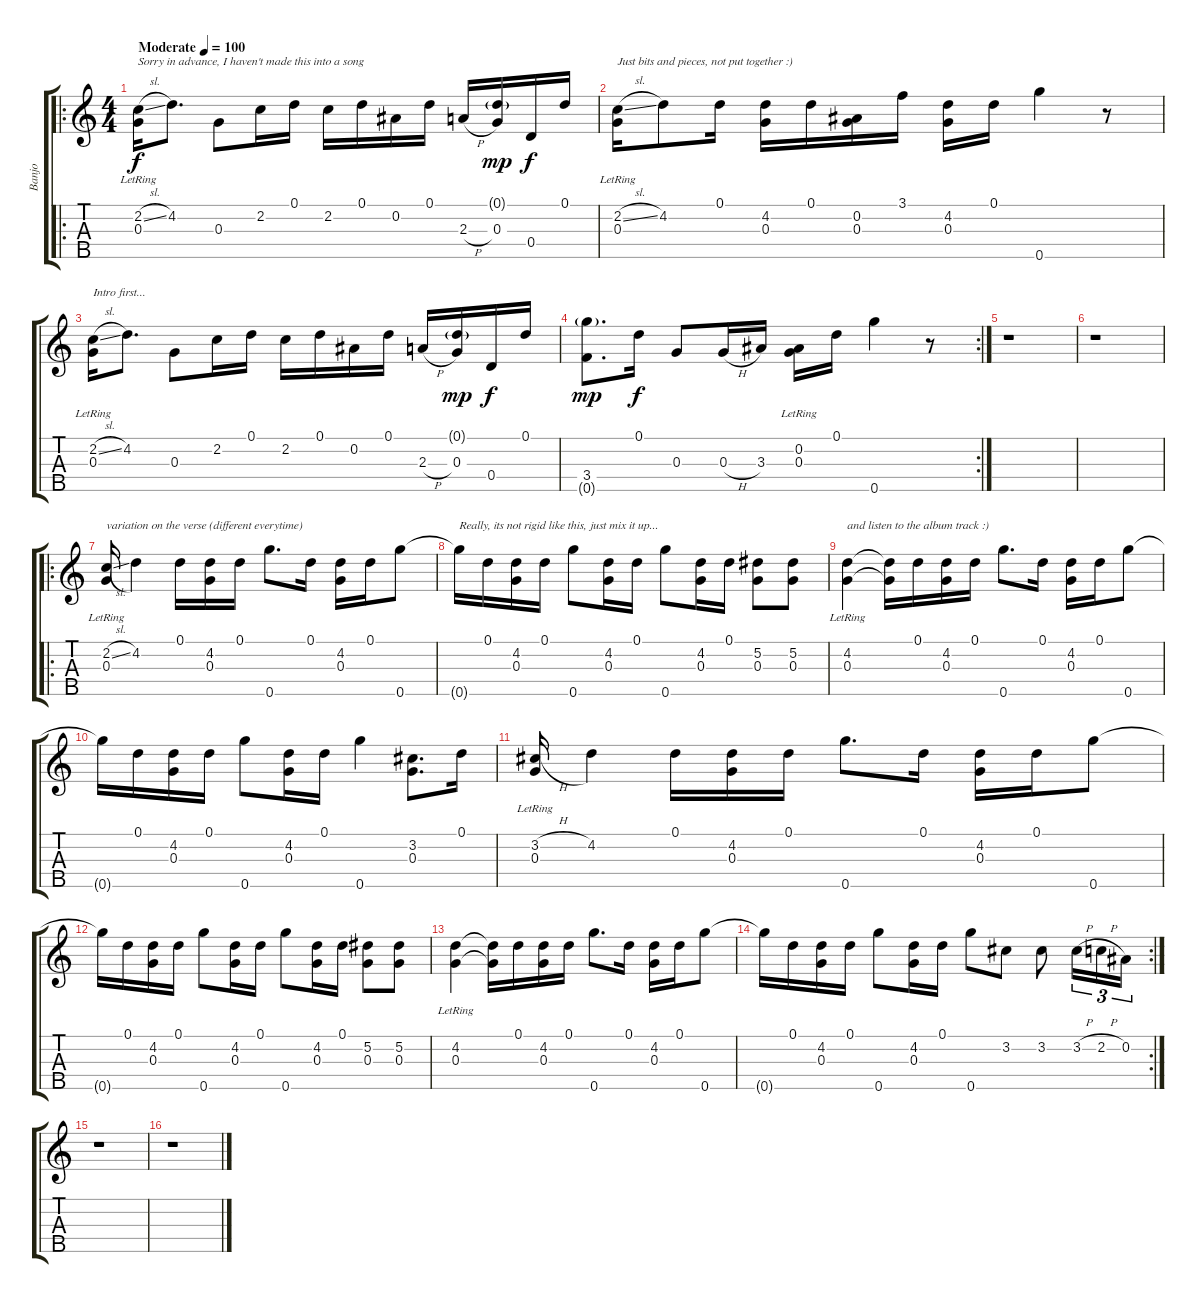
\track ("Banjo" "Banjo") {instrument acousticguitarsteel}
\staff {score tabs}
\tuning (D4 Bb3 G3 D3 G4) {hide}
\ro
\ts (4 4)
\tempo (100 "Moderate")
\clef g2
\ks c
(2.2{sl lr} 0.3{lr}).16{txt "Sorry in advance, I haven't made this into a song" dy f instrument acousticguitarsteel} 4.2.8{d} 0.3.8 2.2.16 0.1.16 2.2.16 0.1.16 0.2.16 0.1.16 2.3{h}.16 (0.1{g} 0.3).16{dy mp} 0.4.16{dy f} 0.1.16 |
(2.2{sl lr} 0.3{lr}).16{txt "Just bits and pieces, not put together :)"} 4.2.8 0.1.16 (4.2 0.3).16 0.1.16 (0.2 0.3).16 3.1.16 (4.2 0.3).16 0.1.16 0.5.4 r.8 |
(2.2{sl lr} 0.3{lr}).16{txt "Intro first..."} 4.2.8{d} 0.3.8 2.2.16 0.1.16 2.2.16 0.1.16 0.2.16 0.1.16 2.3{h}.16 (0.1{g} 0.3).16{dy mp} 0.4.16{dy f} 0.1.16 |
\rc 2
(3.4 0.5{g}).8{d dy mp} 0.1.16{dy f} 0.3.8 0.3{h}.16 3.3.16 (0.2{lr} 0.3{lr}).16 0.1.16 0.5.4 r.8 |
r.1 |
r.1 |
\ro
(2.2{sl lr} 0.3{lr}).16{txt "variation on the verse (different everytime)"} 4.2.4 0.1.16 (4.2 0.3).16 0.1.16 0.5.8{d} 0.1.16 (4.2 0.3).16 0.1.16 0.5.8 |
0.5{t}.16{txt "Really, its not rigid like this, just mix it up..."} 0.1.16 (4.2 0.3).16 0.1.16 0.5.8 (4.2 0.3).16 0.1.16 0.5.8 (4.2 0.3).16 0.1.16 (5.2 0.3).8 (5.2 0.3).8 |
(4.2 0.3{lr}).4{txt "and listen to the album track :)"} (4.2{t} 0.3{t}).16 0.1.16 (4.2 0.3).16 0.1.16 0.5.8{d} 0.1.16 (4.2 0.3).16 0.1.16 0.5.8 |
0.5{t}.16 0.1.16 (4.2 0.3).16 0.1.16 0.5.8 (4.2 0.3).16 0.1.16 0.5.4 (3.2 0.3).8{d} 0.1.16 |
(3.2{h lr} 0.3{lr}).16 4.2.4 0.1.16 (4.2 0.3).16 0.1.16 0.5.8{d} 0.1.16 (4.2 0.3).16 0.1.16 0.5.8 |
0.5{t}.16 0.1.16 (4.2 0.3).16 0.1.16 0.5.8 (4.2 0.3).16 0.1.16 0.5.8 (4.2 0.3).16 0.1.16 (5.2 0.3).8 (5.2 0.3).8 |
(4.2 0.3{lr}).4 (4.2{t} 0.3{t}).16 0.1.16 (4.2 0.3).16 0.1.16 0.5.8{d} 0.1.16 (4.2 0.3).16 0.1.16 0.5.8 |
\rc 2
0.5{t}.16 0.1.16 (4.2 0.3).16 0.1.16 0.5.8 (4.2 0.3).16 0.1.16 0.5.8 3.2.8 3.2.8 3.2{h}.16{tu (3 2)} 2.2{h}.16{tu (3 2)} 0.2.16{tu (3 2)} |
r.1 |
r.1
